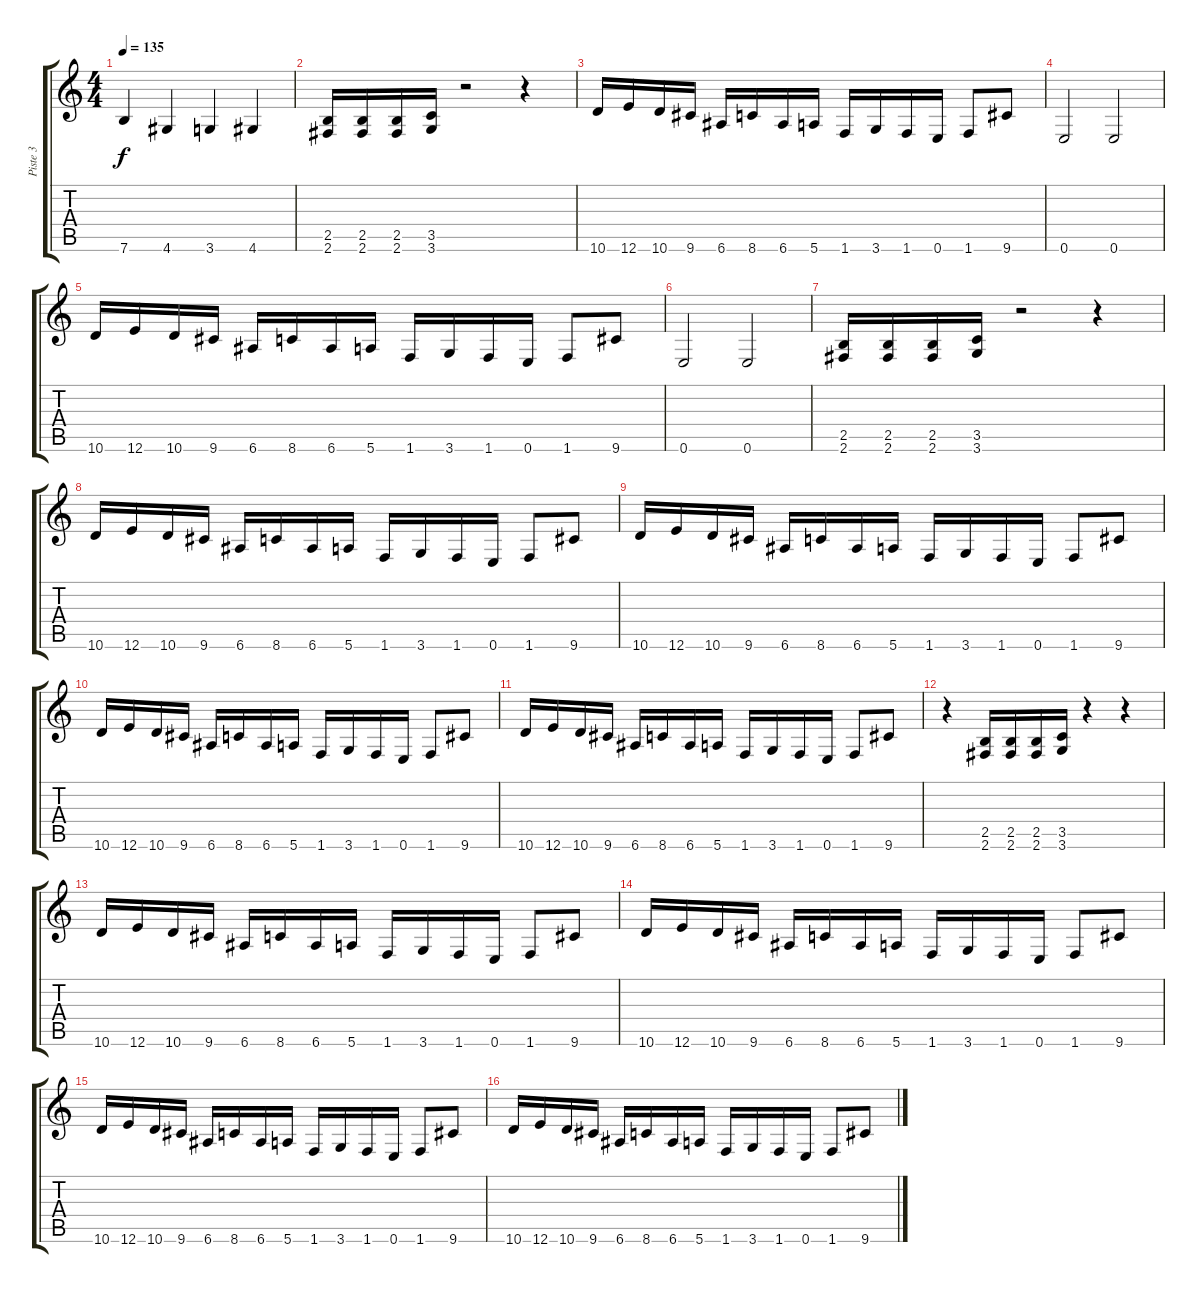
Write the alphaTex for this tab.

\track ("Piste 3" "Piste 3") {instrument electricbasspick}
\staff {score tabs}
\tuning (E4 B3 G3 D3 A2 E2) {hide}
\ts (4 4)
\tempo 135
\clef g2
\ks c
7.6.4{dy f} 4.6.4 3.6.4 4.6.4 |
(2.5 2.6).16 (2.5 2.6).16 (2.5 2.6).16 (3.5 3.6).16 r.2 r.4 |
10.6.16 12.6.16 10.6.16 9.6.16 6.6.16 8.6.16 6.6.16 5.6.16 1.6.16 3.6.16 1.6.16 0.6.16 1.6.8 9.6.8 |
0.6.2 0.6.2 |
10.6.16 12.6.16 10.6.16 9.6.16 6.6.16 8.6.16 6.6.16 5.6.16 1.6.16 3.6.16 1.6.16 0.6.16 1.6.8 9.6.8 |
0.6.2 0.6.2 |
(2.5 2.6).16 (2.5 2.6).16 (2.5 2.6).16 (3.5 3.6).16 r.2 r.4 |
10.6.16 12.6.16 10.6.16 9.6.16 6.6.16 8.6.16 6.6.16 5.6.16 1.6.16 3.6.16 1.6.16 0.6.16 1.6.8 9.6.8 |
10.6.16 12.6.16 10.6.16 9.6.16 6.6.16 8.6.16 6.6.16 5.6.16 1.6.16 3.6.16 1.6.16 0.6.16 1.6.8 9.6.8 |
10.6.16 12.6.16 10.6.16 9.6.16 6.6.16 8.6.16 6.6.16 5.6.16 1.6.16 3.6.16 1.6.16 0.6.16 1.6.8 9.6.8 |
10.6.16 12.6.16 10.6.16 9.6.16 6.6.16 8.6.16 6.6.16 5.6.16 1.6.16 3.6.16 1.6.16 0.6.16 1.6.8 9.6.8 |
r.4 (2.5 2.6).16 (2.5 2.6).16 (2.5 2.6).16 (3.5 3.6).16 r.4 r.4 |
10.6.16 12.6.16 10.6.16 9.6.16 6.6.16 8.6.16 6.6.16 5.6.16 1.6.16 3.6.16 1.6.16 0.6.16 1.6.8 9.6.8 |
10.6.16 12.6.16 10.6.16 9.6.16 6.6.16 8.6.16 6.6.16 5.6.16 1.6.16 3.6.16 1.6.16 0.6.16 1.6.8 9.6.8 |
10.6.16 12.6.16 10.6.16 9.6.16 6.6.16 8.6.16 6.6.16 5.6.16 1.6.16 3.6.16 1.6.16 0.6.16 1.6.8 9.6.8 |
10.6.16 12.6.16 10.6.16 9.6.16 6.6.16 8.6.16 6.6.16 5.6.16 1.6.16 3.6.16 1.6.16 0.6.16 1.6.8 9.6.8
